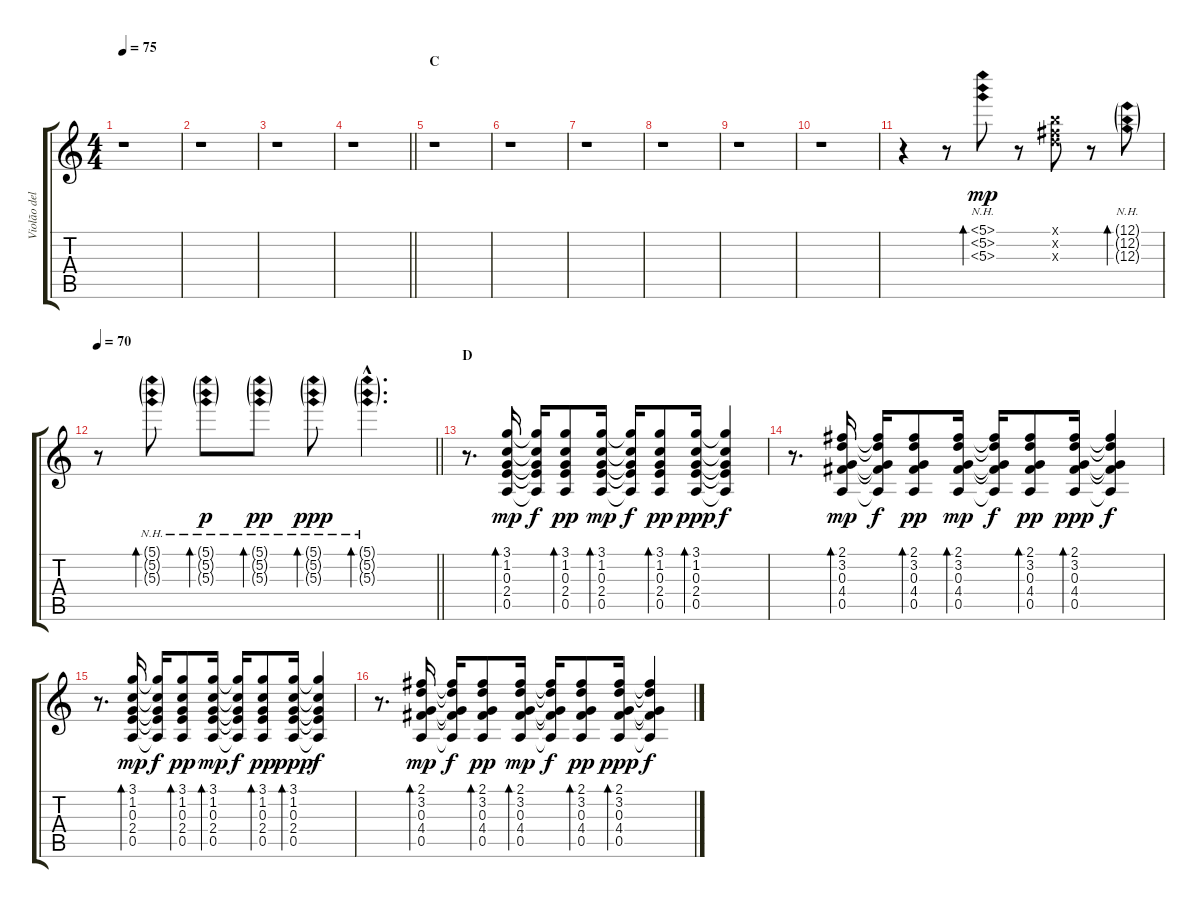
\track ("Violão delay" "Violão del") {instrument acousticguitarsteel}
\staff {score tabs}
\tuning (E4 B3 G3 D3 A2 E2) {hide}
\ts (4 4)
\tempo 75
\clef g2
\ks c
r.1{dy f} |
r.1 |
r.1 |
\barLineRight lightlight
r.1 |
\section ("" "C")
r.1 |
r.1 |
r.1 |
r.1 |
r.1 |
r.1 |
r.4 r.8 (5.1{nh} 5.2{nh} 5.3{nh}).8{bd 60 dy mp} r.8 (7.1{x} 7.2{x} 7.3{x}).8 r.8 (12.1{nh g} 12.2{nh g} 12.3{nh g}).8{bd 60} |
\tempo 70
\barLineRight lightlight
r.8 (5.1{nh g} 5.2{nh g} 5.3{nh g}).8{bd 60} (5.1{nh g} 5.2{nh g} 5.3{nh g}).8{bd 60 dy p} (5.1{nh g} 5.2{nh g} 5.3{nh g}).8{bd 60 dy pp} (5.1{nh g} 5.2{nh g} 5.3{nh g}).8{bd 60 dy ppp} (5.1{nh g hac} 5.2{nh g hac} 5.3{nh g hac}).4{d bd 60} |
\section ("" "D")
r.8{d} (3.1 1.2 0.3 2.4 0.5).16{bd 60 dy mp} (3.1{t} 1.2{t} 0.3{t} 2.4{t} 0.5{t}).16{dy f} (3.1 1.2 0.3 2.4 0.5).8{bd 60 dy pp} (3.1 1.2 0.3 2.4 0.5).16{bd 60 dy mp} (3.1{t} 1.2{t} 0.3{t} 2.4{t} 0.5{t}).16{dy f} (3.1 1.2 0.3 2.4 0.5).8{bd 60 dy pp} (3.1 1.2 0.3 2.4 0.5).16{bd 60 dy ppp} (3.1{t} 1.2{t} 0.3{t} 2.4{t} 0.5{t}).4{dy f} |
r.8{d} (2.1 3.2 0.3 4.4 0.5).16{bd 60 dy mp} (2.1{t} 3.2{t} 0.3{t} 4.4{t} 0.5{t}).16{dy f} (2.1 3.2 0.3 4.4 0.5).8{bd 60 dy pp} (2.1 3.2 0.3 4.4 0.5).16{bd 60 dy mp} (2.1{t} 3.2{t} 0.3{t} 4.4{t} 0.5{t}).16{dy f} (2.1 3.2 0.3 4.4 0.5).8{bd 60 dy pp} (2.1 3.2 0.3 4.4 0.5).16{bd 60 dy ppp} (2.1{t} 3.2{t} 0.3{t} 4.4{t} 0.5{t}).4{dy f} |
r.8{d} (3.1 1.2 0.3 2.4 0.5).16{bd 60 dy mp} (3.1{t} 1.2{t} 0.3{t} 2.4{t} 0.5{t}).16{dy f} (3.1 1.2 0.3 2.4 0.5).8{bd 60 dy pp} (3.1 1.2 0.3 2.4 0.5).16{bd 60 dy mp} (3.1{t} 1.2{t} 0.3{t} 2.4{t} 0.5{t}).16{dy f} (3.1 1.2 0.3 2.4 0.5).8{bd 60 dy pp} (3.1 1.2 0.3 2.4 0.5).16{bd 60 dy ppp} (3.1{t} 1.2{t} 0.3{t} 2.4{t} 0.5{t}).4{dy f} |
r.8{d} (2.1 3.2 0.3 4.4 0.5).16{bd 60 dy mp} (2.1{t} 3.2{t} 0.3{t} 4.4{t} 0.5{t}).16{dy f} (2.1 3.2 0.3 4.4 0.5).8{bd 60 dy pp} (2.1 3.2 0.3 4.4 0.5).16{bd 60 dy mp} (2.1{t} 3.2{t} 0.3{t} 4.4{t} 0.5{t}).16{dy f} (2.1 3.2 0.3 4.4 0.5).8{bd 60 dy pp} (2.1 3.2 0.3 4.4 0.5).16{bd 60 dy ppp} (2.1{t} 3.2{t} 0.3{t} 4.4{t} 0.5{t}).4{dy f}
